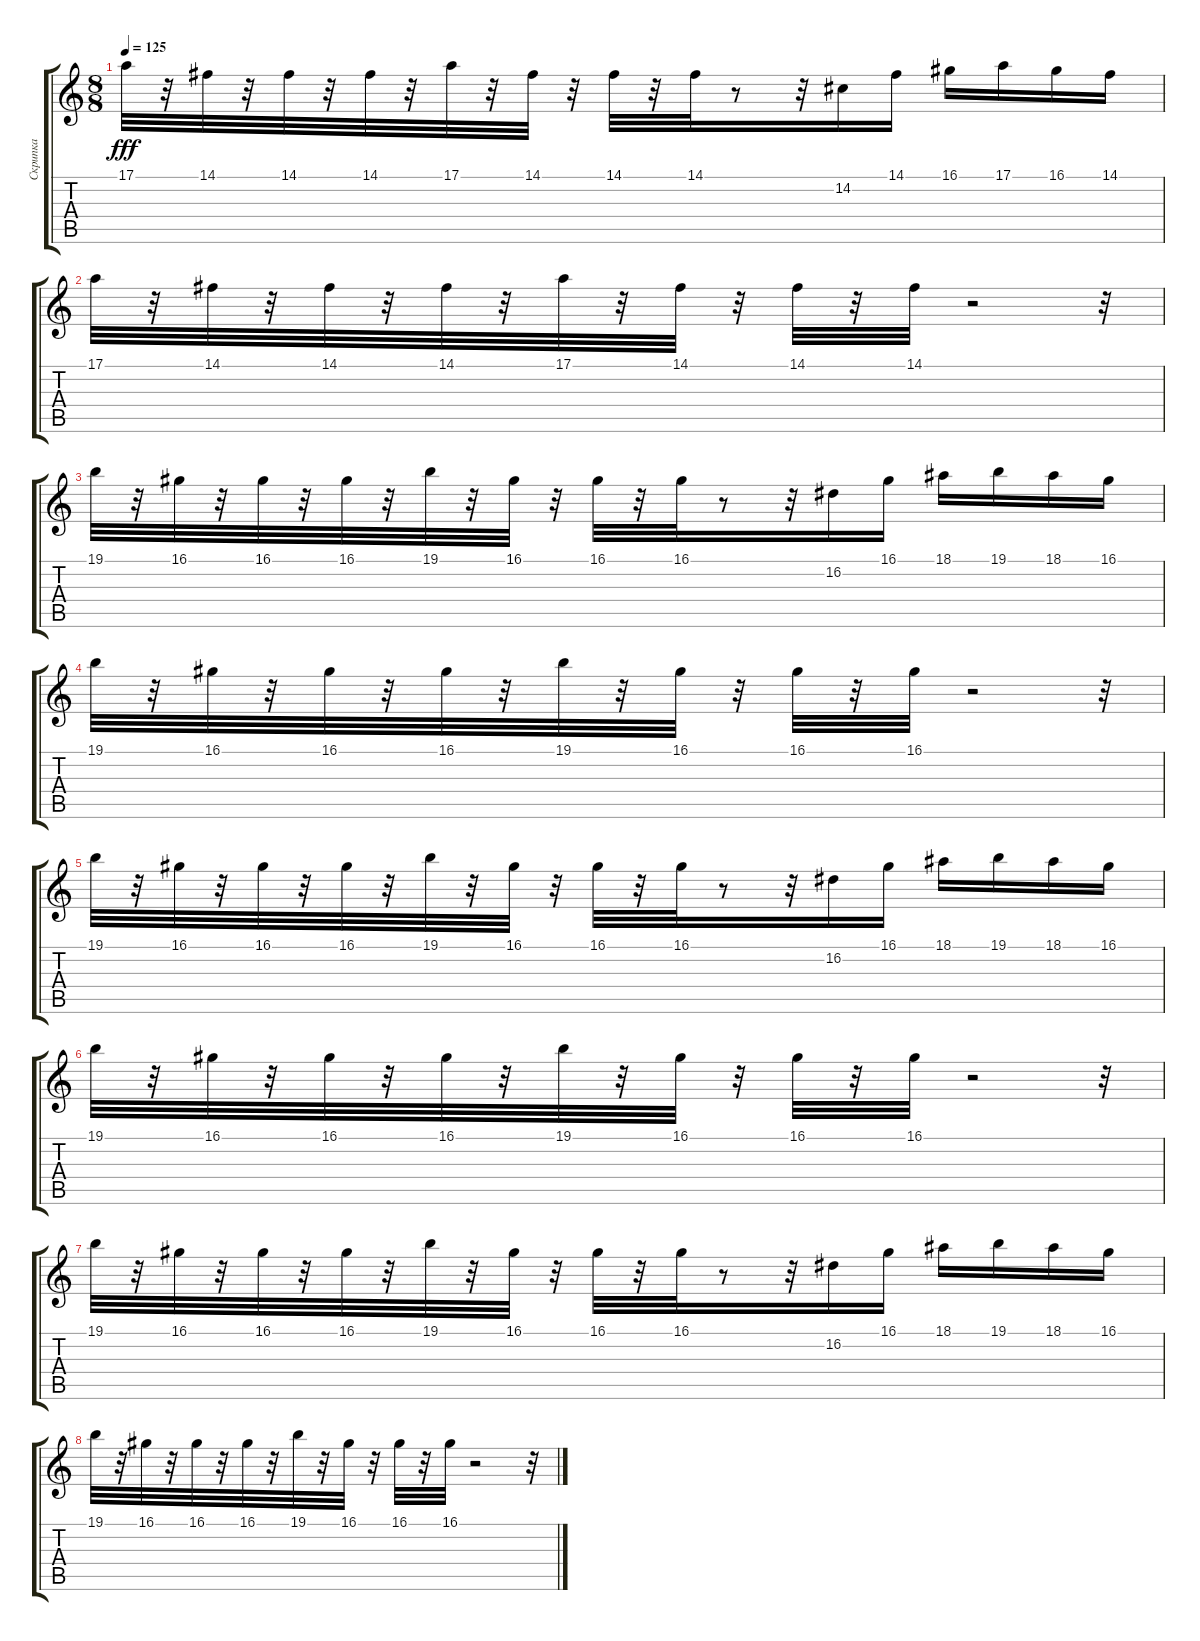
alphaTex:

\track ("Скрипка" "Скрипка") {instrument stringensemble1}
\staff {score tabs}
\tuning (E4 B3 G3 D3 A2 E2) {hide}
\ts (8 8)
\tempo 125
\clef g2
\ks c
17.1.32{dy fff} r.32 14.1.32 r.32 14.1.32 r.32 14.1.32 r.32 17.1.32 r.32 14.1.32 r.32 14.1.32 r.32 14.1.32 r.8 r.32 14.2.16 14.1.16 16.1.16 17.1.16 16.1.16 14.1.16 |
17.1.32 r.32 14.1.32 r.32 14.1.32 r.32 14.1.32 r.32 17.1.32 r.32 14.1.32 r.32 14.1.32 r.32 14.1.32 r.2 r.32 |
19.1.32 r.32 16.1.32 r.32 16.1.32 r.32 16.1.32 r.32 19.1.32 r.32 16.1.32 r.32 16.1.32 r.32 16.1.32 r.8 r.32 16.2.16 16.1.16 18.1.16 19.1.16 18.1.16 16.1.16 |
19.1.32 r.32 16.1.32 r.32 16.1.32 r.32 16.1.32 r.32 19.1.32 r.32 16.1.32 r.32 16.1.32 r.32 16.1.32 r.2 r.32 |
19.1.32 r.32 16.1.32 r.32 16.1.32 r.32 16.1.32 r.32 19.1.32 r.32 16.1.32 r.32 16.1.32 r.32 16.1.32 r.8 r.32 16.2.16 16.1.16 18.1.16 19.1.16 18.1.16 16.1.16 |
19.1.32 r.32 16.1.32 r.32 16.1.32 r.32 16.1.32 r.32 19.1.32 r.32 16.1.32 r.32 16.1.32 r.32 16.1.32 r.2 r.32 |
19.1.32 r.32 16.1.32 r.32 16.1.32 r.32 16.1.32 r.32 19.1.32 r.32 16.1.32 r.32 16.1.32 r.32 16.1.32 r.8 r.32 16.2.16 16.1.16 18.1.16 19.1.16 18.1.16 16.1.16 |
19.1.32 r.32 16.1.32 r.32 16.1.32 r.32 16.1.32 r.32 19.1.32 r.32 16.1.32 r.32 16.1.32 r.32 16.1.32 r.2 r.32
